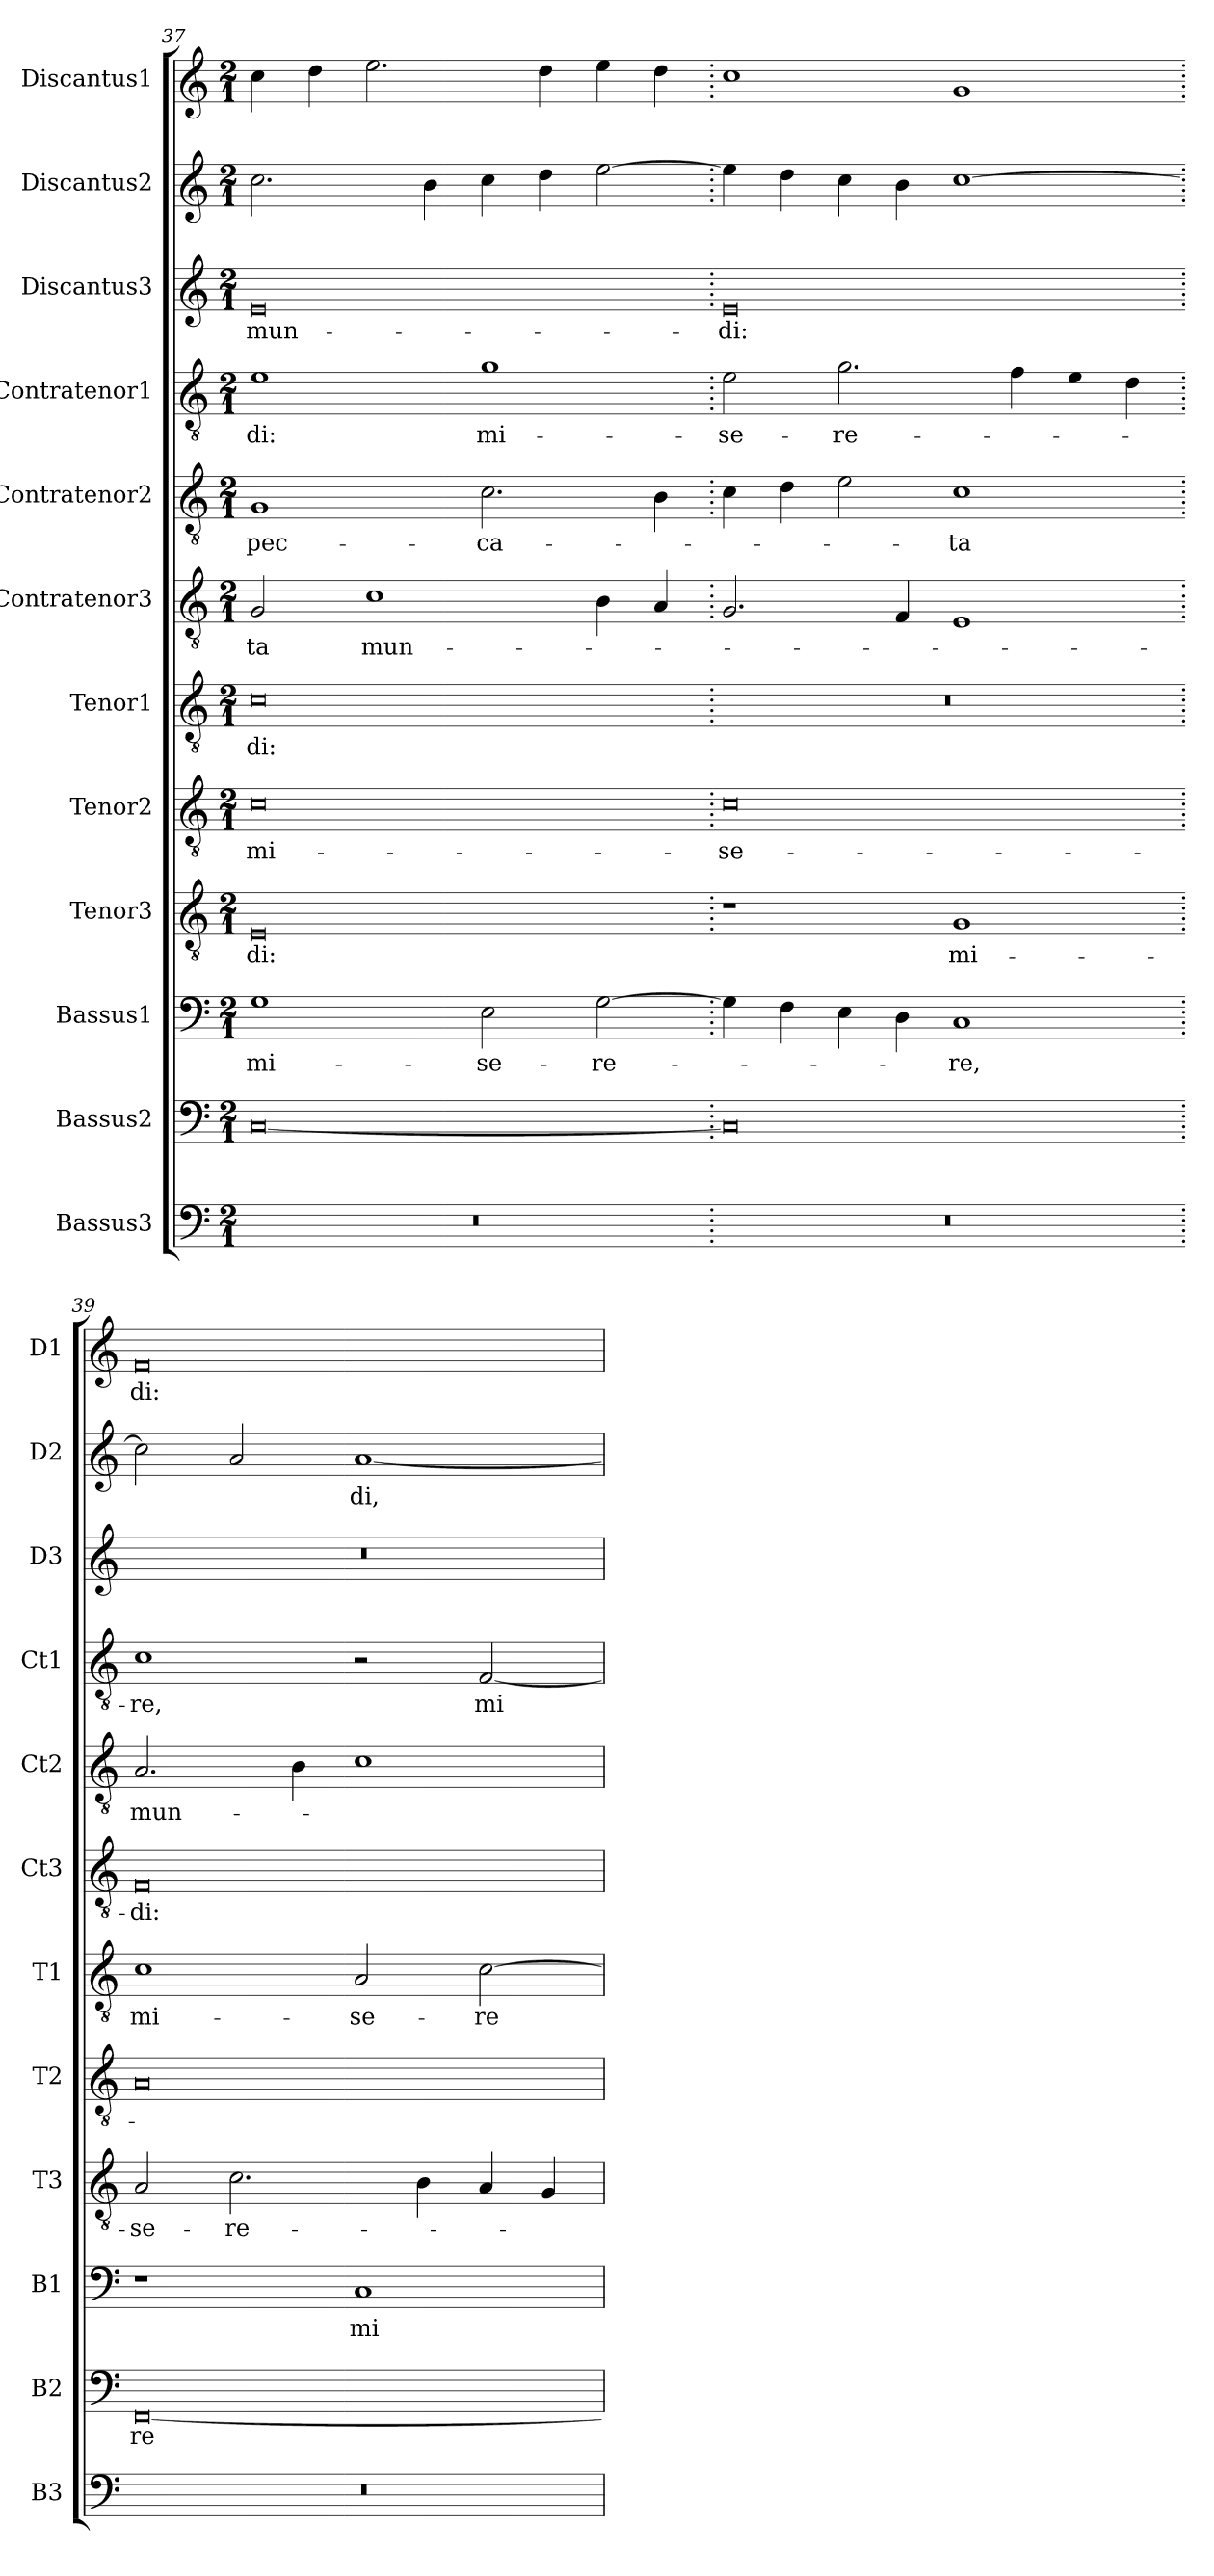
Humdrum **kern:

**kern	**kern	**text	**kern	**text	**kern	**text	**kern	**text	**kern	**text	**kern	**text	**kern	**text	**kern	**text	**kern	**text	**kern	**text	**kern	**text
*part12	*part11	*part11	*part10	*part10	*part9	*part9	*part8	*part8	*part7	*part7	*part6	*part6	*part5	*part5	*part4	*part4	*part3	*part3	*part2	*part2	*part1	*part1
*staff12	*staff11	*staff11	*staff10	*staff10	*staff9	*staff9	*staff8	*staff8	*staff7	*staff7	*staff6	*staff6	*staff5	*staff5	*staff4	*staff4	*staff3	*staff3	*staff2	*staff2	*staff1	*staff1
*I"Bassus3	*I"Bassus2	*	*I"Bassus1	*	*I"Tenor3	*	*I"Tenor2	*	*I"Tenor1	*	*I"Contratenor3	*	*I"Contratenor2	*	*I"Contratenor1	*	*I"Discantus3	*	*I"Discantus2	*	*I"Discantus1	*
*I'B3	*I'B2	*	*I'B1	*	*I'T3	*	*I'T2	*	*I'T1	*	*I'Ct3	*	*I'Ct2	*	*I'Ct1	*	*I'D3	*	*I'D2	*	*I'D1	*
*clefF4	*clefF4	*	*clefF4	*	*clefGv2	*	*clefGv2	*	*clefGv2	*	*clefGv2	*	*clefGv2	*	*clefGv2	*	*clefG2	*	*clefG2	*	*clefG2	*
*k[]	*k[]	*	*k[]	*	*k[]	*	*k[]	*	*k[]	*	*k[]	*	*k[]	*	*k[]	*	*k[]	*	*k[]	*	*k[]	*
*M2/1	*M2/1	*	*M2/1	*	*M2/1	*	*M2/1	*	*M2/1	*	*M2/1	*	*M2/1	*	*M2/1	*	*M2/1	*	*M2/1	*	*M2/1	*
=37	=37	=37	=37	=37	=37	=37	=37	=37	=37	=37	=37	=37	=37	=37	=37	=37	=37	=37	=37	=37	=37	=37
0r	[0C	.	1G	mi-	0E	-di:	0c	mi-	0c	-di:	2G	-ta	1G	pec-	1e	-di:	0e	mun-	2.cc	.	4cc	.
.	.	.	.	.	.	.	.	.	.	.	.	.	.	.	.	.	.	.	.	.	4dd	.
.	.	.	.	.	.	.	.	.	.	.	1c	mun-	.	.	.	.	.	.	.	.	2.ee	.
.	.	.	.	.	.	.	.	.	.	.	.	.	.	.	.	.	.	.	4b	.	.	.
.	.	.	2E	-se-	.	.	.	.	.	.	.	.	2.c	-ca-	1g	mi-	.	.	4cc	.	.	.
.	.	.	.	.	.	.	.	.	.	.	.	.	.	.	.	.	.	.	4dd	.	4dd	.
.	.	.	[2G	-re-	.	.	.	.	.	.	4B	.	.	.	.	.	.	.	[2ee	.	4ee	.
.	.	.	.	.	.	.	.	.	.	.	4A	.	4B	.	.	.	.	.	.	.	4dd	.
=38.	=38.	=38.	=38.	=38.	=38.	=38.	=38.	=38.	=38.	=38.	=38.	=38.	=38.	=38.	=38.	=38.	=38.	=38.	=38.	=38.	=38.	=38.
0r	0C]	.	4G]	.	1r	.	0c	-se-	0r	.	2.G	.	4c	.	2e	-se-	0e	-di:	4ee]	.	1cc	.
.	.	.	4F	.	.	.	.	.	.	.	.	.	4d	.	.	.	.	.	4dd	.	.	.
.	.	.	4E	.	.	.	.	.	.	.	.	.	2e	.	2.g	-re-	.	.	4cc	.	.	.
.	.	.	4D	.	.	.	.	.	.	.	4F	.	.	.	.	.	.	.	4b	.	.	.
.	.	.	1C	-re,	1G	mi-	.	.	.	.	1E	.	1c	-ta	.	.	.	.	[1cc	.	1g	.
.	.	.	.	.	.	.	.	.	.	.	.	.	.	.	4f	.	.	.	.	.	.	.
.	.	.	.	.	.	.	.	.	.	.	.	.	.	.	4e	.	.	.	.	.	.	.
.	.	.	.	.	.	.	.	.	.	.	.	.	.	.	4d	.	.	.	.	.	.	.
=39.	=39.	=39.	=39.	=39.	=39.	=39.	=39.	=39.	=39.	=39.	=39.	=39.	=39.	=39.	=39.	=39.	=39.	=39.	=39.	=39.	=39.	=39.
0r	[0FF	-re-	1r	.	2A	-se-	0A	.	1c	mi-	0F	-di:	2.A	mun-	1c	-re,	0r	.	2cc]	.	0f	-di:
.	.	.	.	.	2.c	-re-	.	.	.	.	.	.	.	.	.	.	.	.	2a	.	.	.
.	.	.	.	.	.	.	.	.	.	.	.	.	4B	.	.	.	.	.	.	.	.	.
.	.	.	1C	mi-	.	.	.	.	2A	-se-	.	.	1c	.	2r	.	.	.	[1a	-di,	.	.
.	.	.	.	.	4B	.	.	.	.	.	.	.	.	.	.	.	.	.	.	.	.	.
.	.	.	.	.	4A	.	.	.	[2c	-re-	.	.	.	.	[2F	mi-	.	.	.	.	.	.
.	.	.	.	.	4G	.	.	.	.	.	.	.	.	.	.	.	.	.	.	.	.	.
=	=	=	=	=	=	=	=	=	=	=	=	=	=	=	=	=	=	=	=	=	=	=
*-	*-	*-	*-	*-	*-	*-	*-	*-	*-	*-	*-	*-	*-	*-	*-	*-	*-	*-	*-	*-	*-	*-
